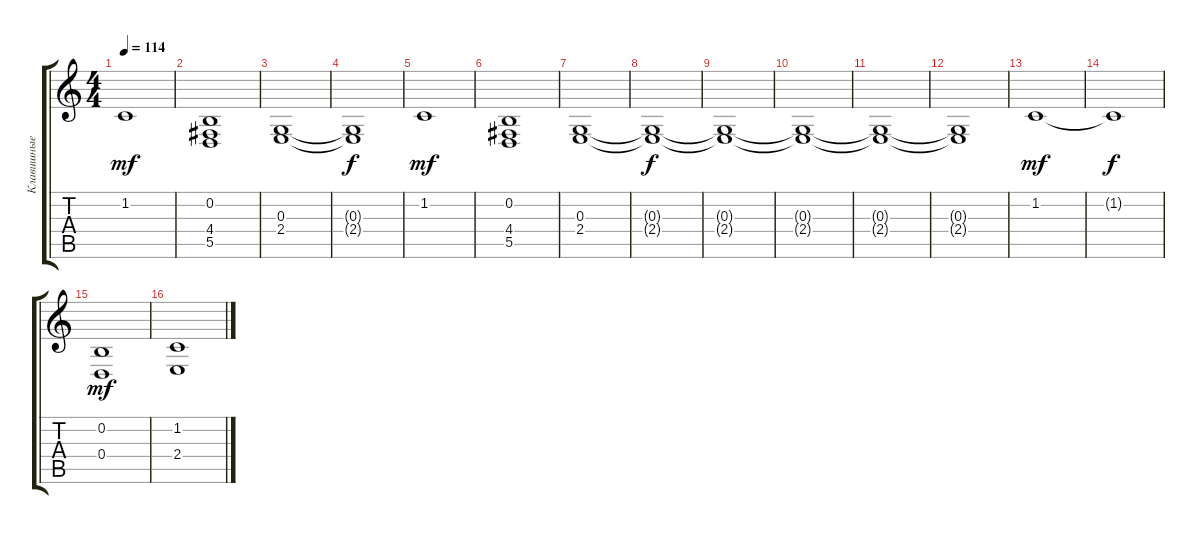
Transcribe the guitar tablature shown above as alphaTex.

\track ("Клавишные" "Клавишные") {instrument stringensemble2}
\staff {score tabs}
\tuning (E4 B3 G3 D3 A2 E2) {hide}
\ts (4 4)
\tempo 114
\clef g2
\ks c
1.2.1{dy mf} |
(0.2 4.4 5.5).1 |
(0.3 2.4).1 |
(0.3{t} 2.4{t}).1{dy f} |
1.2.1{dy mf} |
(0.2 4.4 5.5).1 |
(0.3 2.4).1 |
(0.3{t} 2.4{t}).1{dy f} |
(0.3{t} 2.4{t}).1 |
(0.3{t} 2.4{t}).1 |
(0.3{t} 2.4{t}).1 |
(0.3{t} 2.4{t}).1 |
1.2.1{dy mf} |
1.2{t}.1{dy f} |
(0.2 0.4).1{dy mf} |
(1.2 2.4).1
